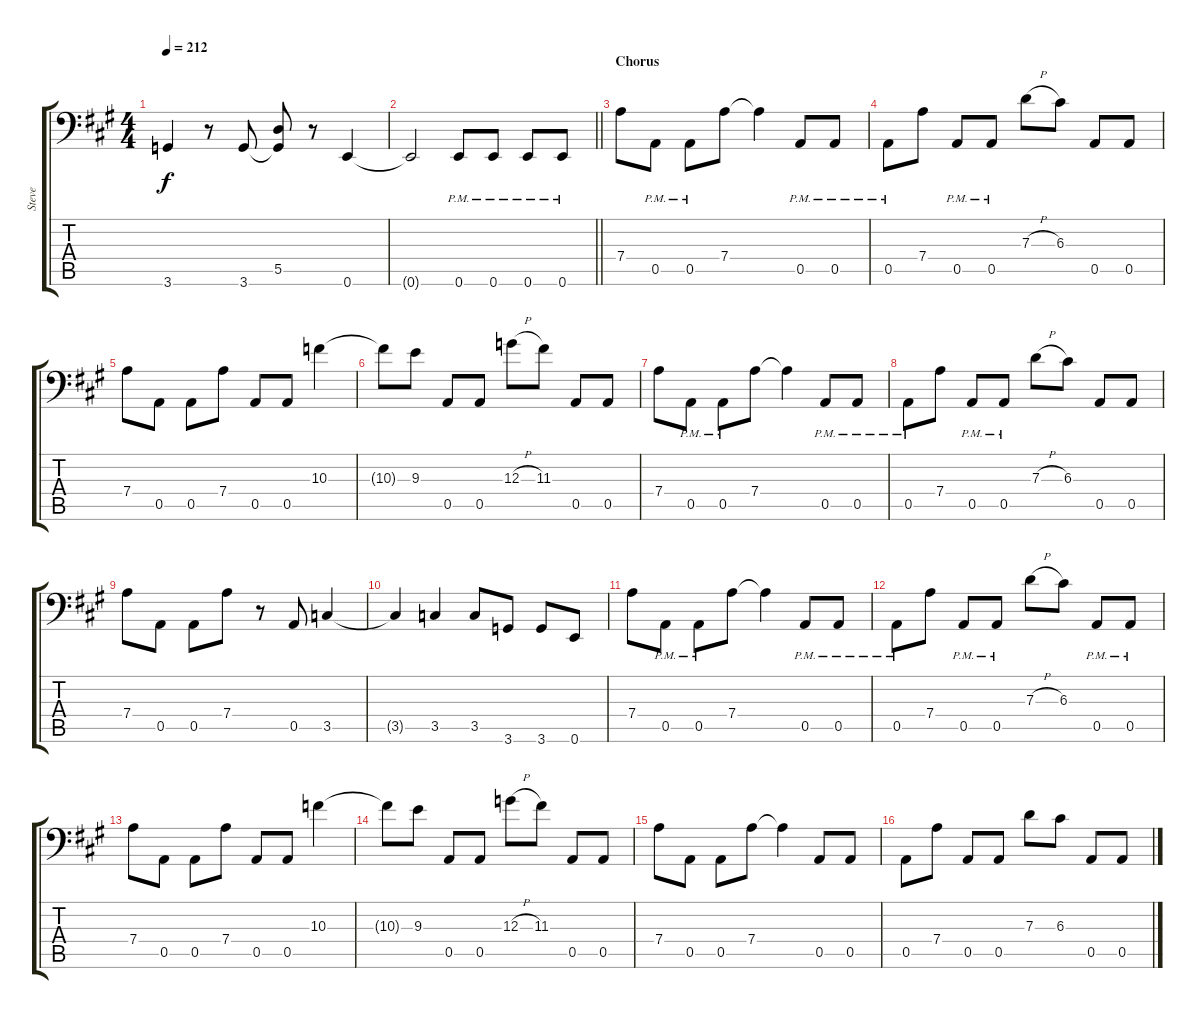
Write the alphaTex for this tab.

\track ("Steve" "Steve") {instrument electricbassfinger}
\staff {score tabs}
\tuning (E4 B3 G2 D2 A1 E1) {hide}
\ts (4 4)
\tempo 212
\clef f4
\ks a
3.6.4{dy f} r.8 3.6.8 (5.5{t} 3.6{t}).8 r.8 0.6.4 |
\barLineRight lightlight
0.6{t}.2 0.6{pm}.8 0.6{pm}.8 0.6{pm}.8 0.6{pm}.8 |
\section ("" "Chorus")
7.4.8 0.5{pm}.8 0.5{pm}.8 7.4.8 7.4{t}.4 0.5{pm}.8 0.5{pm}.8 |
0.5{pm}.8 7.4.8 0.5{pm}.8 0.5{pm}.8 7.3{h}.8 6.3.8 0.5.8 0.5.8 |
7.4.8 0.5.8 0.5.8 7.4.8 0.5.8 0.5.8 10.3.4 |
10.3{t}.8 9.3.8 0.5.8 0.5.8 12.3{h}.8 11.3.8 0.5.8 0.5.8 |
7.4.8 0.5{pm}.8 0.5{pm}.8 7.4.8 7.4{t}.4 0.5{pm}.8 0.5{pm}.8 |
0.5{pm}.8 7.4.8 0.5{pm}.8 0.5{pm}.8 7.3{h}.8 6.3.8 0.5.8 0.5.8 |
7.4.8 0.5.8 0.5.8 7.4.8 r.8 0.5.8 3.5.4 |
3.5{t}.4 3.5.4 3.5.8 3.6.8 3.6.8 0.6.8 |
7.4.8 0.5{pm}.8 0.5{pm}.8 7.4.8 7.4{t}.4 0.5{pm}.8 0.5{pm}.8 |
0.5{pm}.8 7.4.8 0.5{pm}.8 0.5{pm}.8 7.3{h}.8 6.3.8 0.5{pm}.8 0.5{pm}.8 |
7.4.8 0.5.8 0.5.8 7.4.8 0.5.8 0.5.8 10.3.4 |
10.3{t}.8 9.3.8 0.5.8 0.5.8 12.3{h}.8 11.3.8 0.5.8 0.5.8 |
7.4.8 0.5.8 0.5.8 7.4.8 7.4{t}.4 0.5.8 0.5.8 |
0.5.8 7.4.8 0.5.8 0.5.8 7.3.8 6.3.8 0.5.8 0.5.8
